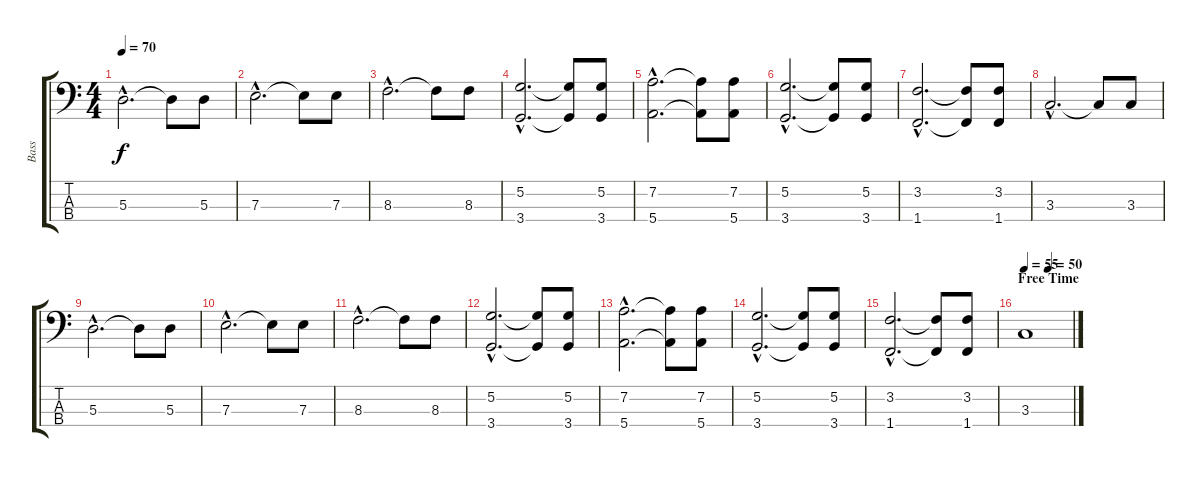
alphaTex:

\track ("Bass" "Bass") {instrument electricbasspick}
\staff {score tabs}
\tuning (G2 D2 A1 E1) {hide}
\ts (4 4)
\tempo 70
\clef f4
\ks c
5.3{hac}.2{d dy f} 5.3{t}.8 5.3.8 |
7.3{hac}.2{d} 7.3{t}.8 7.3.8 |
8.3{hac}.2{d} 8.3{t}.8 8.3.8 |
(5.2{hac} 3.4{hac}).2{d} (5.2{t} 3.4{t}).8 (5.2 3.4).8 |
(7.2{hac} 5.4{hac}).2{d} (7.2{t} 5.4{t}).8 (7.2 5.4).8 |
(5.2{hac} 3.4{hac}).2{d} (5.2{t} 3.4{t}).8 (5.2 3.4).8 |
(3.2{hac} 1.4{hac}).2{d} (3.2{t} 1.4{t}).8 (3.2 1.4).8 |
3.3{hac}.2{d} 3.3{t}.8 3.3.8 |
5.3{hac}.2{d} 5.3{t}.8 5.3.8 |
7.3{hac}.2{d} 7.3{t}.8 7.3.8 |
8.3{hac}.2{d} 8.3{t}.8 8.3.8 |
(5.2{hac} 3.4{hac}).2{d} (5.2{t} 3.4{t}).8 (5.2 3.4).8 |
(7.2{hac} 5.4{hac}).2{d} (7.2{t} 5.4{t}).8 (7.2 5.4).8 |
(5.2{hac} 3.4{hac}).2{d} (5.2{t} 3.4{t}).8 (5.2 3.4).8 |
(3.2{hac} 1.4{hac}).2{d} (3.2{t} 1.4{t}).8 (3.2 1.4).8 |
\section ("" "Free Time")
\tempo 55
\tempo (50 0.5)
3.3.1
